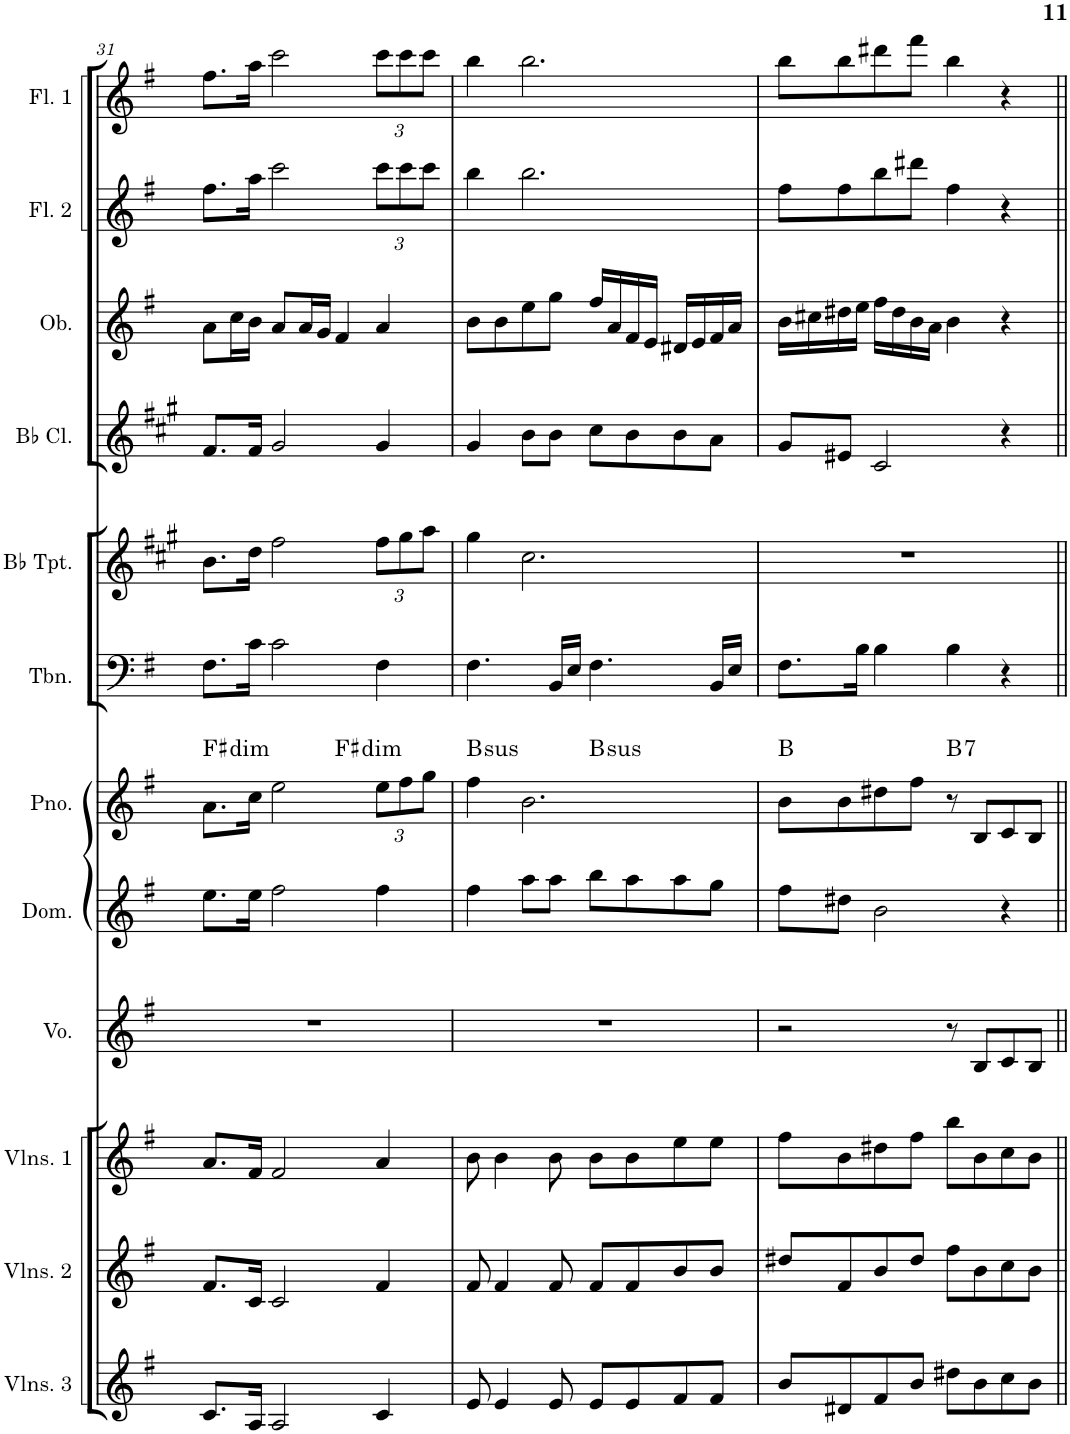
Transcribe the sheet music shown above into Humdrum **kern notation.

**kern	**kern	**kern	**kern	**kern	**kern	**harte	**kern	**kern	**kern	**kern	**kern	**kern
*part12	*part11	*part10	*part9	*part8	*part7	*part7	*part6	*part5	*part4	*part3	*part2	*part1
*staff12	*staff11	*staff10	*staff9	*staff8	*staff7	*	*staff6	*staff5	*staff4	*staff3	*staff2	*staff1
*I"Violins 3	*I"Violins 2	*I"Violins 1	*I"Voice	*I"Domra	*I"Piano	*	*I"Trombone	*I"Bb Trumpet	*I"Bb Clarinet	*I"Oboe	*I"Flute 2	*I"Flute 1
*I'Vlns. 3	*I'Vlns. 2	*I'Vlns. 1	*I'Vo.	*I'Dom.	*I'Pno.	*	*I'Tbn.	*I'Bb Tpt.	*I'Bb Cl.	*I'Ob.	*I'Fl. 2	*I'Fl. 1
!!LO:PB:g=z
*clefG2	*clefG2	*clefG2	*clefG2	*clefG2	*clefG2	*	*clefF4	*clefG2	*clefG2	*clefG2	*clefG2	*clefG2
*	*	*	*	*	*	*	*	*Trd1c2	*Trd1c2	*	*	*
*k[f#]	*k[f#]	*k[f#]	*k[f#]	*k[f#]	*k[f#]	*	*k[f#]	*k[f#c#g#]	*k[f#c#g#]	*k[f#]	*k[f#]	*k[f#]
*M4/4	*M4/4	*M4/4	*M4/4	*M4/4	*M4/4	*	*M4/4	*M4/4	*M4/4	*M4/4	*M4/4	*M4/4
=31	=31	=31	=31	=31	=31	=31	=31	=31	=31	=31	=31	=31
!	!	!	!	!	!	!LO:H:kt=dim	!	!	!	!	!	!
*	*	*	*	*	*^	*	*	*	*	*	*	*
8.c/L	8.f#/L	8.a/L	1r	8.ee\L	8.a\L	2ryy	F#:dim	8.F#\L	8.b\L	8.f#/L	8a\L	8.ff#\L	8.ff#\L
.	.	.	.	.	.	.	.	.	.	.	16cc\L	.	.
16A/Jk	16c/Jk	16f#/Jk	.	16ee\Jk	16cc\Jk	.	.	16c\Jk	16dd\Jk	16f#/Jk	16b\JJ	16aa\Jk	16aa\Jk
2A/	2c/	2f#/	.	2ff#\	2ee\	.	.	2c\	2ff#\	2g#/	8a/L	2ccc\	2ccc\
.	.	.	.	.	.	.	.	.	.	.	16a/L	.	.
.	.	.	.	.	.	.	.	.	.	.	16g/JJ	.	.
!	!	!	!	!	!	!	!LO:H:kt=dim	!	!	!	!	!	!
.	.	.	.	.	.	2ryy	F#:dim	.	.	.	4f#/	.	.
*	*	*	*	*	*Xbrackettup	*	*	*	*Xbrackettup	*	*	*Xbrackettup	*Xbrackettup
4c/	4f#/	4a/	.	4ff#\	12ee\L	.	.	4F#\	12ff#\L	4g#/	4a/	12ccc\L	12ccc\L
.	.	.	.	.	12ff#\	.	.	.	12gg#\	.	.	12ccc\	12ccc\
.	.	.	.	.	12gg\J	.	.	.	12aa\J	.	.	12ccc\J	12ccc\J
=32	=32	=32	=32	=32	=32	=32	=32	=32	=32	=32	=32	=32	=32
!	!	!	!	!	!	!	!LO:H:kt=sus	!	!	!	!	!	!
8e/	8f#/	8b\	1r	4ff#\	4ff#\	2ryy	B:sus4	4.F#\	4gg#\	4g#/	8b\L	4bb\	4bb\
4e/	4f#/	4b\	.	.	.	.	.	.	.	.	8b\	.	.
.	.	.	.	8aa\L	2.b\	.	.	.	2.cc#\	8b\L	8ee\	2.bb\	2.bb\
8e/	8f#/	8b\	.	8aa\J	.	.	.	16BB/LL	.	8b\J	8gg\J	.	.
.	.	.	.	.	.	.	.	16E/JJ	.	.	.	.	.
!	!	!	!	!	!	!	!LO:H:kt=sus	!	!	!	!	!	!
8e/L	8f#/L	8b\L	.	8bb\L	.	2ryy	B:sus4	4.F#\	.	8cc#\L	16ff#/LL	.	.
.	.	.	.	.	.	.	.	.	.	.	16a/	.	.
8e/	8f#/	8b\	.	8aa\	.	.	.	.	.	8b\	16f#/	.	.
.	.	.	.	.	.	.	.	.	.	.	16e/JJ	.	.
8f#/	8b/	8ee\	.	8aa\	.	.	.	.	.	8b\	16d#X/LL	.	.
.	.	.	.	.	.	.	.	.	.	.	16e/	.	.
8f#/J	8b/J	8ee\J	.	8gg\J	.	.	.	16BB/LL	.	8a\J	16f#/	.	.
.	.	.	.	.	.	.	.	16E/JJ	.	.	16a/JJ	.	.
*	*	*	*	*	*v	*v	*	*	*	*	*	*	*
=33	=33	=33	=33	=33	=33	=33	=33	=33	=33	=33	=33	=33
8b/L	8dd#X/L	8ff#\L	2r	8ff#\L	8b\L	B:maj	8.F#\L	1r	8g#/L	16b\LL	8ff#\L	8bb\L
.	.	.	.	.	.	.	.	.	.	16cc#X\	.	.
8d#X/	8f#/	8b\	.	8dd#X\J	8b\	.	.	.	8e#X/J	16dd#X\	8ff#\	8bb\
.	.	.	.	.	.	.	16B\Jk	.	.	16ee\JJ	.	.
8f#/	8b/	8dd#X\	.	2b\	8dd#X\	.	4B\	.	2c#/	16ff#\LL	8bb\	8ddd#X\
.	.	.	.	.	.	.	.	.	.	16dd#\	.	.
8b/J	8dd#/J	8ff#\J	.	.	8ff#\J	.	.	.	.	16b\	8ddd#X\J	8fff#\J
.	.	.	.	.	.	.	.	.	.	16a\JJ	.	.
!	!	!	!	!	!	!LO:H:kt=7	!	!	!	!	!	!
8dd#X\L	8ff#\L	8bb\L	8r	.	8r	B:7	4B\	.	.	4b\	4ff#\	4bb\
8b\	8b\	8b\	8B/L	.	8B/L	.	.	.	.	.	.	.
8cc\	8cc\	8cc\	8c/	4r	8c/	.	4r	.	4r	4r	4r	4r
8b\J	8b\J	8b\J	8B/J	.	8B/J	.	.	.	.	.	.	.
=||	=||	=||	=||	=||	=||	=||	=||	=||	=||	=||	=||	=||
*-	*-	*-	*-	*-	*-	*-	*-	*-	*-	*-	*-	*-
